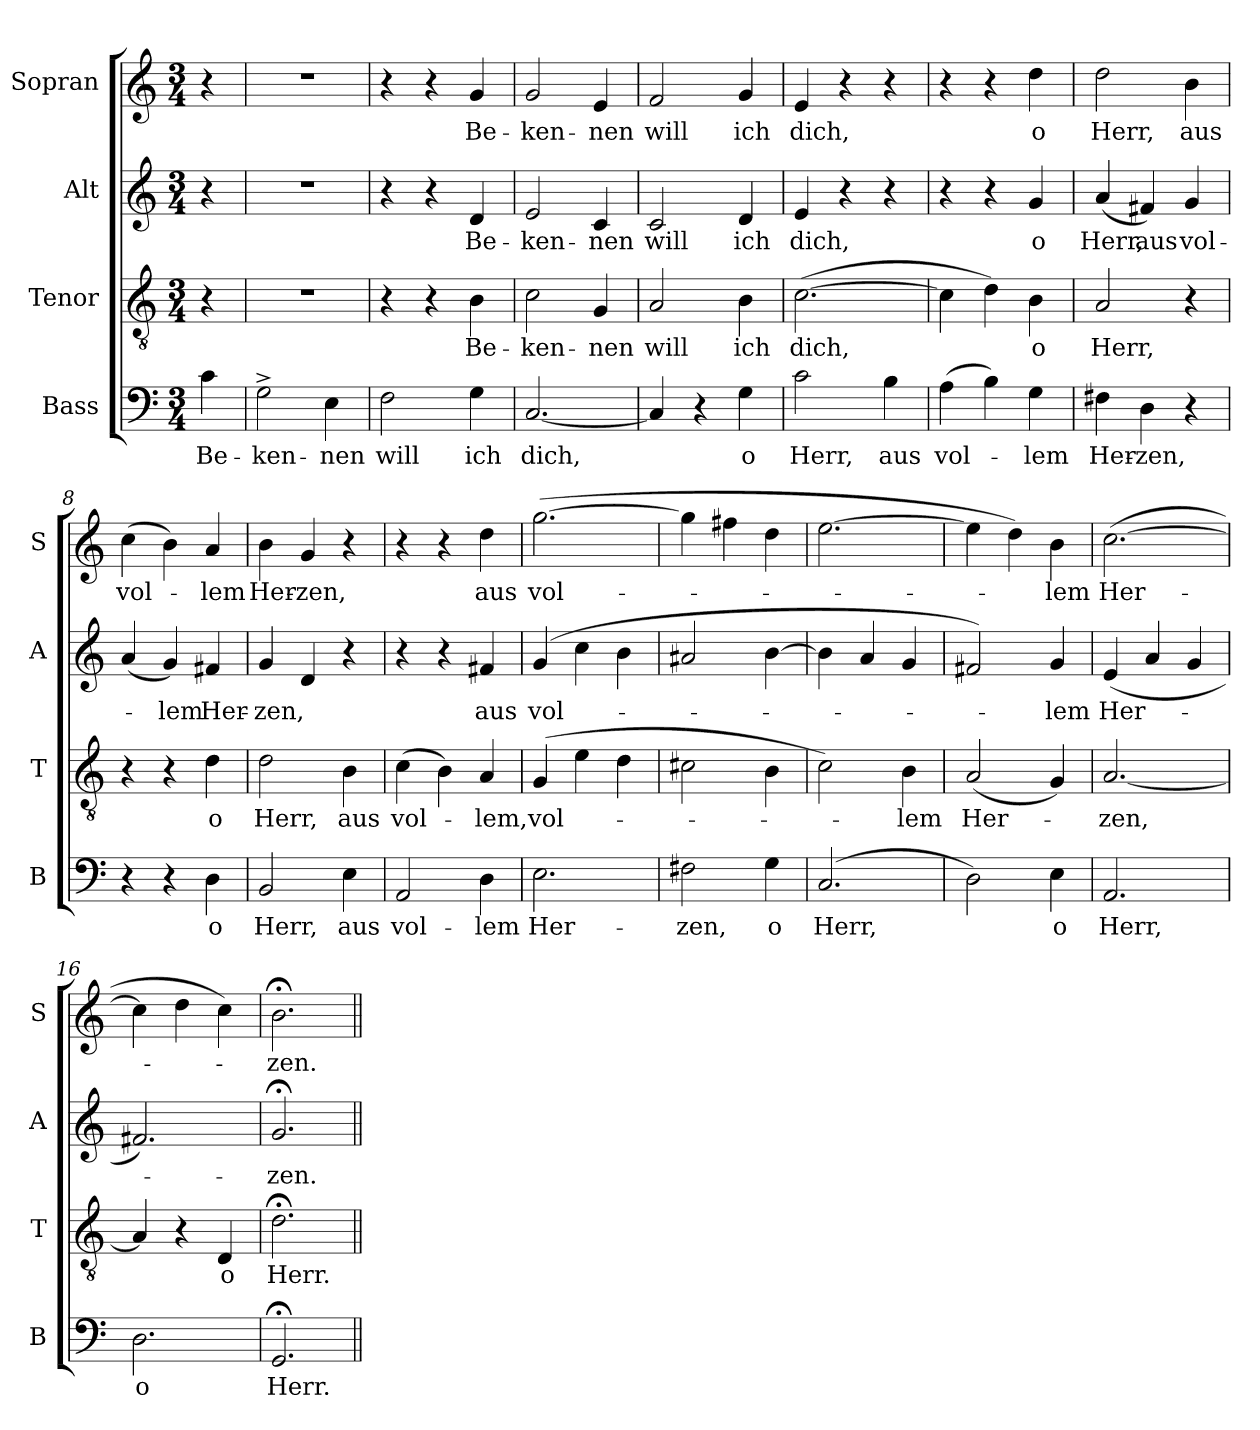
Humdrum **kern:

**kern	**text	**kern	**text	**kern	**text	**kern	**text
*part4	*part4	*part3	*part3	*part2	*part2	*part1	*part1
*staff4	*staff4	*staff3	*staff3	*staff2	*staff2	*staff1	*staff1
*I"Bass	*	*I"Tenor	*	*I"Alt	*	*I"Sopran	*
*I'B	*	*I'T	*	*I'A	*	*I'S	*
*clefF4	*	*clefGv2	*	*clefG2	*	*clefG2	*
*k[]	*	*k[]	*	*k[]	*	*k[]	*
*M3/4	*	*M3/4	*	*M3/4	*	*M3/4	*
=	=	=	=	=	=	=	=
!	!LO:LY:b	!	!	!	!	!	!
4c\	Be-	4r	.	4r	.	4r	.
=1	=1	=1	=1	=1	=1	=1	=1
!	!LO:LY:b	!	!	!	!	!	!
2G^\	-ken-	2.r	.	2.r	.	2.r	.
!	!LO:LY:b	!	!	!	!	!	!
4E\	-nen	.	.	.	.	.	.
=2	=2	=2	=2	=2	=2	=2	=2
!	!LO:LY:b	!	!	!	!	!	!
2F\	will	4r	.	4r	.	4r	.
.	.	4r	.	4r	.	4r	.
!	!LO:LY:b	!	!LO:LY:b	!	!LO:LY:b	!	!LO:LY:b
4G\	ich	4B\	Be-	4d/	Be-	4g/	Be-
=3	=3	=3	=3	=3	=3	=3	=3
!	!LO:LY:b	!	!LO:LY:b	!	!LO:LY:b	!	!LO:LY:b
[2.C/	dich,	2c\	-ken-	2e/	-ken-	2g/	-ken-
!	!	!	!LO:LY:b	!	!LO:LY:b	!	!LO:LY:b
.	.	4G/	-nen	4c/	-nen	4e/	-nen
=4	=4	=4	=4	=4	=4	=4	=4
!	!	!	!LO:LY:b	!	!LO:LY:b	!	!LO:LY:b
4C/]	.	2A/	will	2c/	will	2f/	will
4r	.	.	.	.	.	.	.
!	!LO:LY:b	!	!LO:LY:b	!	!LO:LY:b	!	!LO:LY:b
4G\	o	4B\	ich	4d/	ich	4g/	ich
=5	=5	=5	=5	=5	=5	=5	=5
!	!LO:LY:b	!	!LO:LY:b	!	!LO:LY:b	!	!LO:LY:b
2c\	Herr,	(>[2.c\	dich,	4e/	dich,	4e/	dich,
.	.	.	.	4r	.	4r	.
!	!LO:LY:b	!	!	!	!	!	!
4B\	aus	.	.	4r	.	4r	.
=6	=6	=6	=6	=6	=6	=6	=6
!	!LO:LY:b	!	!	!	!	!	!
(>4A\	vol-	4c\]	.	4r	.	4r	.
4B\)	.	4d\)	.	4r	.	4r	.
!	!LO:LY:b	!	!LO:LY:b	!	!LO:LY:b	!	!LO:LY:b
4G\	-lem	4B\	o	4g/	o	4dd\	o
!!LO:LB:g=z
=7	=7	=7	=7	=7	=7	=7	=7
!	!LO:LY:b	!	!LO:LY:b	!	!LO:LY:b	!	!LO:LY:b
4F#X\	Her-	2A/	Herr,	(<4a/	Herr,	2dd\	Herr,
!	!LO:LY:b	!	!	!	!LO:LY:b	!	!
4D\	-zen,	.	.	4f#X/)	aus	.	.
!	!	!	!	!	!LO:LY:b	!	!LO:LY:b
4r	.	4r	.	4g/	vol-	4b\	aus
=8	=8	=8	=8	=8	=8	=8	=8
!	!	!	!	!	!	!	!LO:LY:b
4r	.	4r	.	(<4a/	.	(>4cc\	vol-
!	!	!	!	!	!LO:LY:b	!	!
4r	.	4r	.	4g/)	-lem	4b\)	.
!	!LO:LY:b	!	!LO:LY:b	!	!LO:LY:b	!	!LO:LY:b
4D\	o	4d\	o	4f#X/	Her-	4a/	-lem
=9	=9	=9	=9	=9	=9	=9	=9
!	!LO:LY:b	!	!LO:LY:b	!	!LO:LY:b	!	!LO:LY:b
2BB/	Herr,	2d\	Herr,	4g/	-zen,	4b\	Her-
!	!	!	!	!	!	!	!LO:LY:b
.	.	.	.	4d/	.	4g/	-zen,
!	!LO:LY:b	!	!LO:LY:b	!	!	!	!
4E\	aus	4B\	aus	4r	.	4r	.
=10	=10	=10	=10	=10	=10	=10	=10
!	!LO:LY:b	!	!LO:LY:b	!	!	!	!
2AA/	vol-	(>4c\	vol-	4r	.	4r	.
.	.	4B\)	.	4r	.	4r	.
!	!LO:LY:b	!	!LO:LY:b	!	!LO:LY:b	!	!LO:LY:b
4D\	-lem	4A/	-lem,	4f#X/	aus	4dd\	aus
=11	=11	=11	=11	=11	=11	=11	=11
!	!LO:LY:b	!	!LO:LY:b	!	!LO:LY:b	!	!LO:LY:b
2.E\	Her-	(>4G/	vol-	(>4g/	vol-	(>[2.gg\	vol-
.	.	4e\	.	4cc\	.	.	.
.	.	4d\	.	4b\	.	.	.
=12	=12	=12	=12	=12	=12	=12	=12
!	!LO:LY:b	!	!	!	!	!	!
2F#X\	-zen,	2c#X\	.	2a#X/	.	4gg\]	.
.	.	.	.	.	.	4ff#X\	.
!	!LO:LY:b	!	!	!	!	!	!
4G\	o	4B\	.	[4b\	.	4dd\	.
=13	=13	=13	=13	=13	=13	=13	=13
!	!LO:LY:b	!	!	!	!	!	!
(>2.C/	Herr,	2c\)	.	4b\]	.	[2.ee\	.
.	.	.	.	4a/	.	.	.
!	!	!	!LO:LY:b	!	!	!	!
.	.	4B\	-lem	4g/	.	.	.
!!LO:PB:g=z
=14	=14	=14	=14	=14	=14	=14	=14
!	!	!	!LO:LY:b	!	!	!	!
2D\)	.	(<2A/	Her-	2f#X/)	.	4ee\]	.
.	.	.	.	.	.	4dd\)	.
!	!LO:LY:b	!	!	!	!LO:LY:b	!	!LO:LY:b
4E\	o	4G/)	.	4g/	-lem	4b\	-lem
=15	=15	=15	=15	=15	=15	=15	=15
!	!LO:LY:b	!	!LO:LY:b	!	!LO:LY:b	!	!LO:LY:b
2.AA/	Herr,	[2.A/	-zen,	(<4e/	Her-	(>[2.cc\	Her-
.	.	.	.	4a/	.	.	.
.	.	.	.	4g/	.	.	.
=16	=16	=16	=16	=16	=16	=16	=16
!	!LO:LY:b	!	!	!	!	!	!
2.D\	o	4A/]	.	2.f#X/)	.	4cc\]	.
.	.	4r	.	.	.	4dd\	.
!	!	!	!LO:LY:b	!	!	!	!
.	.	4D/	o	.	.	4cc\)	.
=17	=17	=17	=17	=17	=17	=17	=17
!	!LO:LY:b	!	!LO:LY:b	!	!LO:LY:b	!	!LO:LY:b
2.GG;</	Herr.	2.d;<\	Herr.	2.g;</	-zen.	2.b;<\	-zen.
=||	=||	=||	=||	=||	=||	=||	=||
*-	*-	*-	*-	*-	*-	*-	*-
